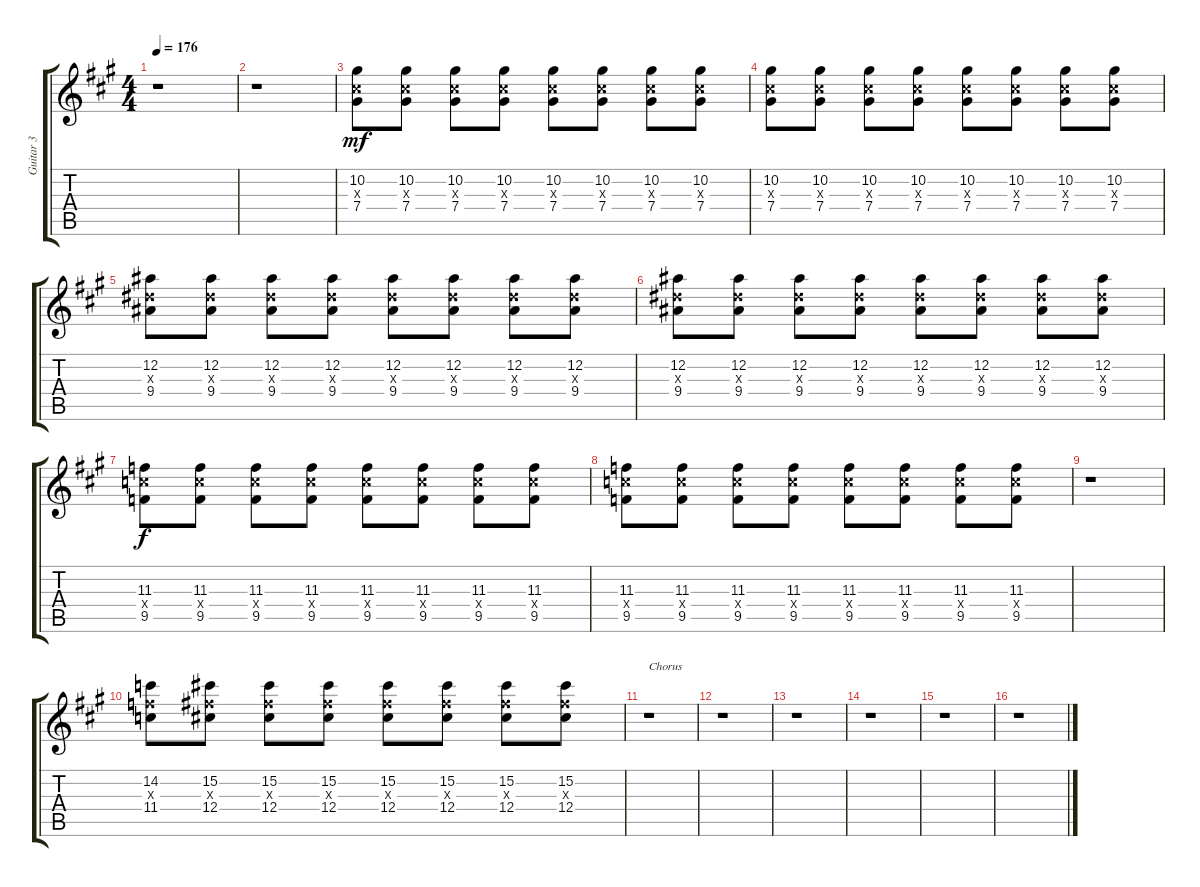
\track ("Guitar 3" "Guitar 3") {instrument distortionguitar}
\staff {score tabs}
\tuning (Eb4 Bb3 Gb3 Db3 Ab2 Db2) {hide}
\ts (4 4)
\tempo 176
\clef g2
\ks a
r.1{dy mf} |
r.1 |
(10.2 7.3{x} 7.4).8 (10.2 7.3{x} 7.4).8 (10.2 7.3{x} 7.4).8 (10.2 7.3{x} 7.4).8 (10.2 7.3{x} 7.4).8 (10.2 7.3{x} 7.4).8 (10.2 7.3{x} 7.4).8 (10.2 7.3{x} 7.4).8 |
(10.2 7.3{x} 7.4).8 (10.2 7.3{x} 7.4).8 (10.2 7.3{x} 7.4).8 (10.2 7.3{x} 7.4).8 (10.2 7.3{x} 7.4).8 (10.2 7.3{x} 7.4).8 (10.2 7.3{x} 7.4).8 (10.2 7.3{x} 7.4).8 |
(12.2 9.3{x} 9.4).8 (12.2 9.3{x} 9.4).8 (12.2 9.3{x} 9.4).8 (12.2 9.3{x} 9.4).8 (12.2 9.3{x} 9.4).8 (12.2 9.3{x} 9.4).8 (12.2 9.3{x} 9.4).8 (12.2 9.3{x} 9.4).8 |
(12.2 9.3{x} 9.4).8 (12.2 9.3{x} 9.4).8 (12.2 9.3{x} 9.4).8 (12.2 9.3{x} 9.4).8 (12.2 9.3{x} 9.4).8 (12.2 9.3{x} 9.4).8 (12.2 9.3{x} 9.4).8 (12.2 9.3{x} 9.4).8 |
(11.3 11.4{x} 9.5).8{dy f} (11.3 11.4{x} 9.5).8 (11.3 11.4{x} 9.5).8 (11.3 11.4{x} 9.5).8 (11.3 11.4{x} 9.5).8 (11.3 11.4{x} 9.5).8 (11.3 11.4{x} 9.5).8 (11.3 11.4{x} 9.5).8 |
(11.3 11.4{x} 9.5).8 (11.3 11.4{x} 9.5).8 (11.3 11.4{x} 9.5).8 (11.3 11.4{x} 9.5).8 (11.3 11.4{x} 9.5).8 (11.3 11.4{x} 9.5).8 (11.3 11.4{x} 9.5).8 (11.3 11.4{x} 9.5).8 |
r.1 |
(14.2 11.3{x} 11.4).8 (15.2 12.3{x} 12.4).8 (15.2 12.3{x} 12.4).8 (15.2 12.3{x} 12.4).8 (15.2 12.3{x} 12.4).8 (15.2 12.3{x} 12.4).8 (15.2 12.3{x} 12.4).8 (15.2 12.3{x} 12.4).8 |
r.1{txt "Chorus"} |
r.1 |
r.1 |
r.1 |
r.1 |
r.1
